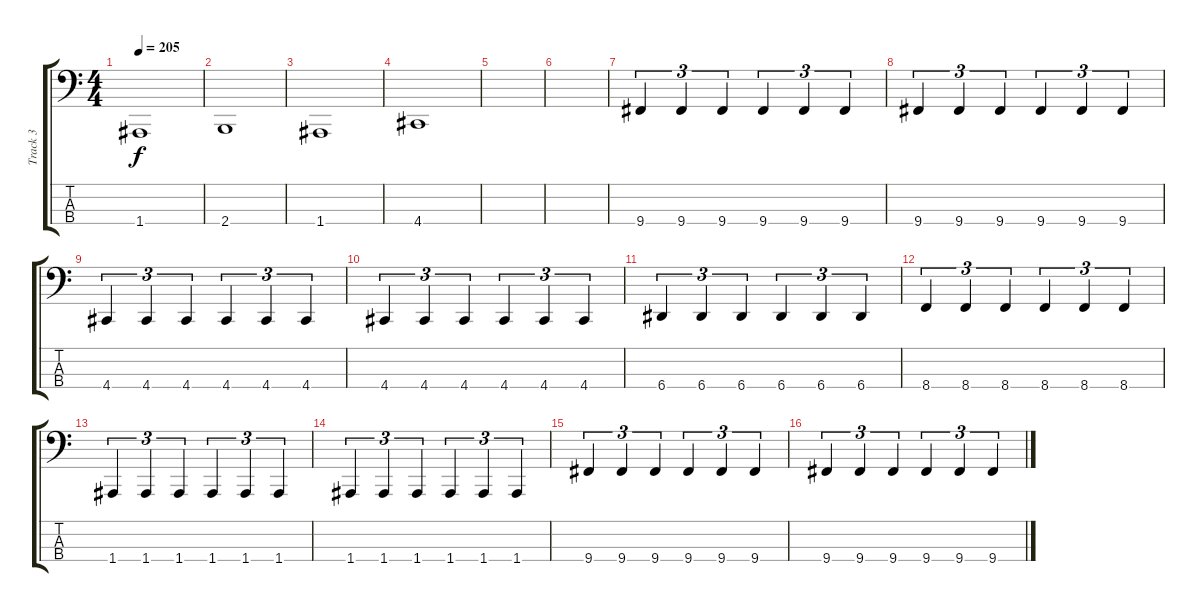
\track ("Track 3" "Track 3") {instrument electricbasspick}
\staff {score tabs}
\tuning (D2 A1 E1 A0) {hide}
\ts (4 4)
\tempo 205
\clef f4
\ks c
1.4.1{dy f} |
2.4.1 |
1.4.1 |
4.4.1 |
|
|
9.4.4{tu (3 2)} 9.4.4{tu (3 2)} 9.4.4{tu (3 2)} 9.4.4{tu (3 2)} 9.4.4{tu (3 2)} 9.4.4{tu (3 2)} |
9.4.4{tu (3 2)} 9.4.4{tu (3 2)} 9.4.4{tu (3 2)} 9.4.4{tu (3 2)} 9.4.4{tu (3 2)} 9.4.4{tu (3 2)} |
4.4.4{tu (3 2)} 4.4.4{tu (3 2)} 4.4.4{tu (3 2)} 4.4.4{tu (3 2)} 4.4.4{tu (3 2)} 4.4.4{tu (3 2)} |
4.4.4{tu (3 2)} 4.4.4{tu (3 2)} 4.4.4{tu (3 2)} 4.4.4{tu (3 2)} 4.4.4{tu (3 2)} 4.4.4{tu (3 2)} |
6.4.4{tu (3 2)} 6.4.4{tu (3 2)} 6.4.4{tu (3 2)} 6.4.4{tu (3 2)} 6.4.4{tu (3 2)} 6.4.4{tu (3 2)} |
8.4.4{tu (3 2)} 8.4.4{tu (3 2)} 8.4.4{tu (3 2)} 8.4.4{tu (3 2)} 8.4.4{tu (3 2)} 8.4.4{tu (3 2)} |
1.4.4{tu (3 2)} 1.4.4{tu (3 2)} 1.4.4{tu (3 2)} 1.4.4{tu (3 2)} 1.4.4{tu (3 2)} 1.4.4{tu (3 2)} |
1.4.4{tu (3 2)} 1.4.4{tu (3 2)} 1.4.4{tu (3 2)} 1.4.4{tu (3 2)} 1.4.4{tu (3 2)} 1.4.4{tu (3 2)} |
9.4.4{tu (3 2)} 9.4.4{tu (3 2)} 9.4.4{tu (3 2)} 9.4.4{tu (3 2)} 9.4.4{tu (3 2)} 9.4.4{tu (3 2)} |
9.4.4{tu (3 2)} 9.4.4{tu (3 2)} 9.4.4{tu (3 2)} 9.4.4{tu (3 2)} 9.4.4{tu (3 2)} 9.4.4{tu (3 2)}
